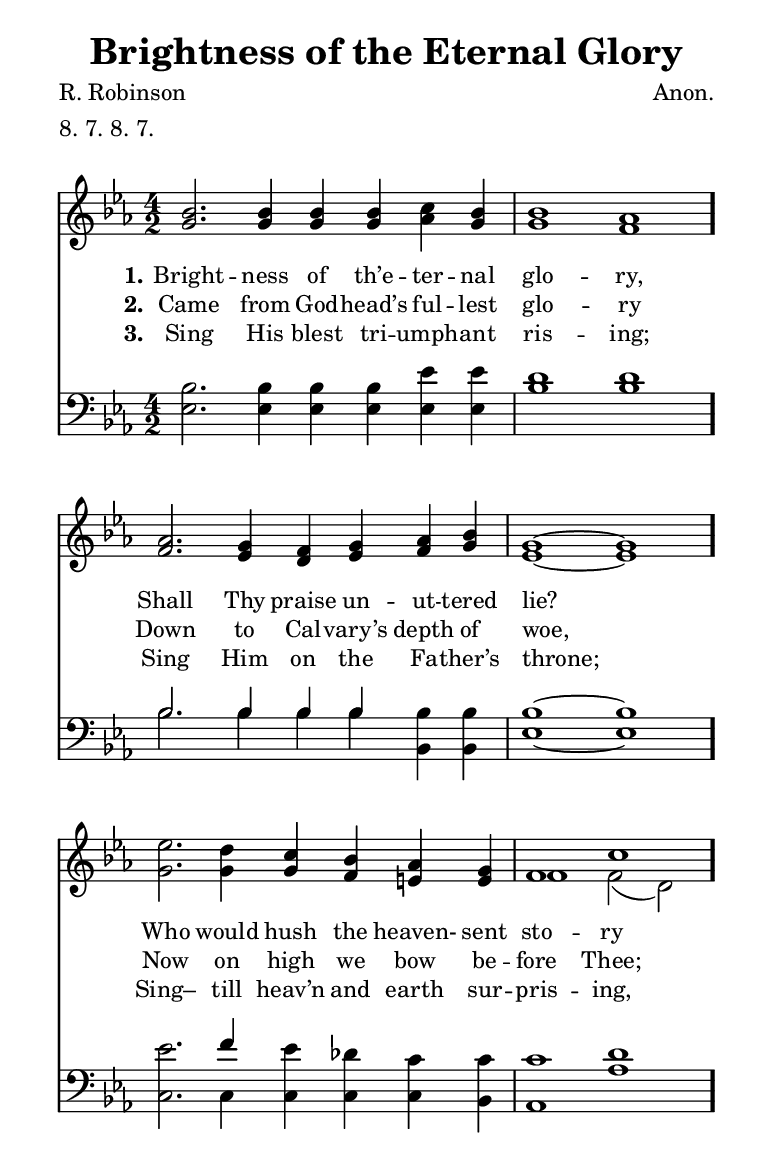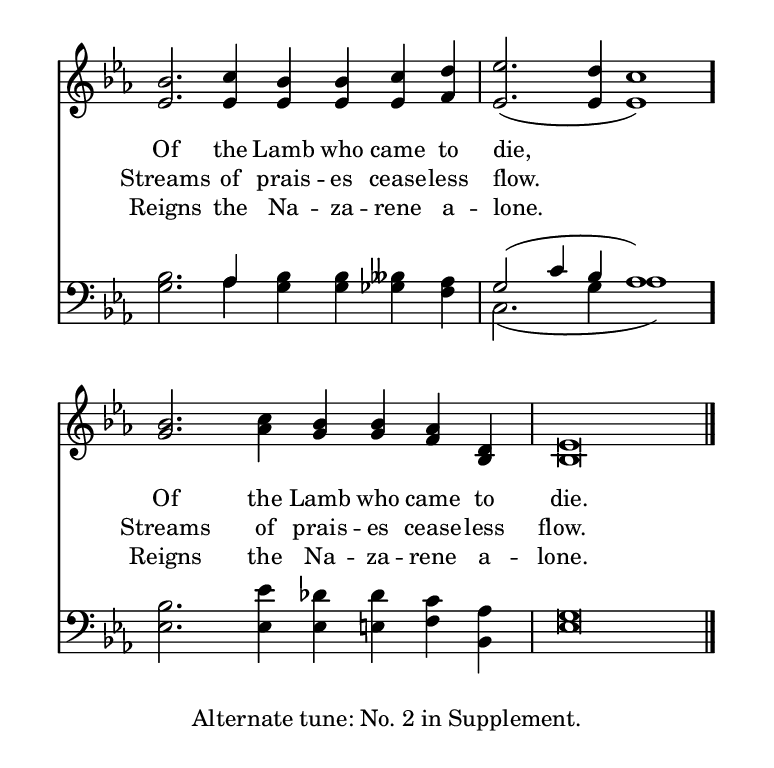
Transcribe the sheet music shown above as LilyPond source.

\include "common/global.ily"
\paper {
  \include "common/paper.ily"
  %ragged-bottom = ##t
  ragged-last-bottom = ##t
  systems-per-page = ##f
  %page-count = ##f
}

\header{
  hymnnumber = "152"
  title = "Brightness of the Eternal Glory"
  tunename = "Hamilton"
  meter = "8. 7. 8. 7."
  poet = "R. Robinson"
  composer = "Anon."
  %copyright = ""
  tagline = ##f
}

global = {
  \include "common/overrides.ily"
  \override Staff.TimeSignature.style = #'numbered
  \time 4/2
  \override Score.MetronomeMark.transparent = ##t % hide all fermata changes too
  \tempo 2=80
  \key ees \major
  \autoBeamOff
}

notesSoprano = {
\global
\relative c'' {

  bes2. bes4 bes bes c bes | bes1 aes |
  aes2. g4 f g aes bes | g1 ~ g |
  ees'2. d4 c bes aes g | f1 c' |
  bes2. c4 bes bes c d | ees2.( d4 c1) |
  bes2. c4 bes bes aes d, | ees\breve

  \bar "|."

}
}

notesAlto = {
\global
\relative e' {

  g2. g4 g g aes g | g1 f |
  f2. ees4 d ees f g | ees1 ~ ees |
  g2. g4 g f e e | f1 f2( d) |
  ees2. ees4 ees ees ees f | ees2.( ees4  ees1) |
  g2. aes4 g g f bes, | bes\breve

}
}

notesTenor = {
\global
\relative a {

  bes2. bes4 bes bes ees ees | d1 d |
  bes2. bes4 bes bes bes bes | bes1 ~ bes |
  ees2. f4 ees des c c | c1 d |
  bes2. aes4 bes bes beses aes | g2( c4 bes aes1) |
  bes2. ees4 des des c aes | g\breve

}
}

notesBass = {
\global
\relative f {

  ees2. ees4 ees ees ees ees | bes'1 bes |
  bes2. bes4 bes bes bes, bes | ees1 ~ ees |
  c2. c4 c c c bes | aes1 aes' |
  g2. aes4 g g ges f | c2.( g'4 aes1) |
  ees2. ees4 ees e f bes, | ees\breve

}
}

wordsA = \lyricmode {
\set stanza = "1."

Bright -- ness of th’e -- ter -- nal glo -- ry, \bar "."
Shall Thy praise un -- ut -- tered lie?__ \bar "."
Who would hush the heaven- sent sto -- ry__ \bar "."
%{HIDE>%}Of the Lamb who came to die,__ \bar "." %{<HIDE%}
Of the Lamb who came to die. \bar "."

}

wordsB = \lyricmode {
\set stanza = "2."

Came from God -- head’s ful -- lest glo -- ry
Down to Cal -- vary’s depth of woe,__
Now on high we bow be -- fore Thee;__
%{HIDE>%}Streams of prais -- es cease -- less flow.__ %{<HIDE%}
Streams of prais -- es cease -- less flow.__

}

wordsC = \lyricmode {
\set stanza = "3."

Sing His blest tri -- umph -- ant ris -- ing;
Sing Him on the Fa -- ther’s throne;
Sing– till heav’n and earth sur -- pris -- ing,__
%{HIDE>%}Reigns the Na -- za -- rene a -- lone.__ %{<HIDE%}
Reigns the Na -- za -- rene a -- lone.__

}

\score {
  \context ChoirStaff <<
    \context Staff = upper <<
      \set ChoirStaff.systemStartDelimiter = #'SystemStartBar
      \set ChoirStaff.printPartCombineTexts = ##f
      \partcombine #'(2 . 9) \notesSoprano \notesAlto
      \context NullVoice = sopranos { \voiceOne << \notesSoprano >> }
      \context NullVoice = altos { \voiceTwo << \notesAlto >> }
      \context Lyrics = one   \lyricsto sopranos \wordsA
      \context Lyrics = two   \lyricsto sopranos \wordsB
      \context Lyrics = three \lyricsto sopranos \wordsC
    >>
    \context Staff = men <<
      \clef bass
      \set ChoirStaff.printPartCombineTexts = ##f
      \partcombine #'(2 . 9) \notesTenor \notesBass
      \context NullVoice = tenors { \voiceOne << \notesTenor >> }
      \context NullVoice = basses { \voiceTwo << \notesBass >> }
    >>
  >>
  \layout {
    \include "common/layout.ily"
  }
  \midi{
    \include "common/midi.ily"
  }
}

\noPageBreak \markup { \vspace #2 \fill-line { \raise #2 \line { Alternate tune: No. 2 in Supplement. } } }

\version "2.19.49"  % necessary for upgrading to future LilyPond versions.

% vi:set et ts=2 sw=2 ai nocindent syntax=lilypond:
